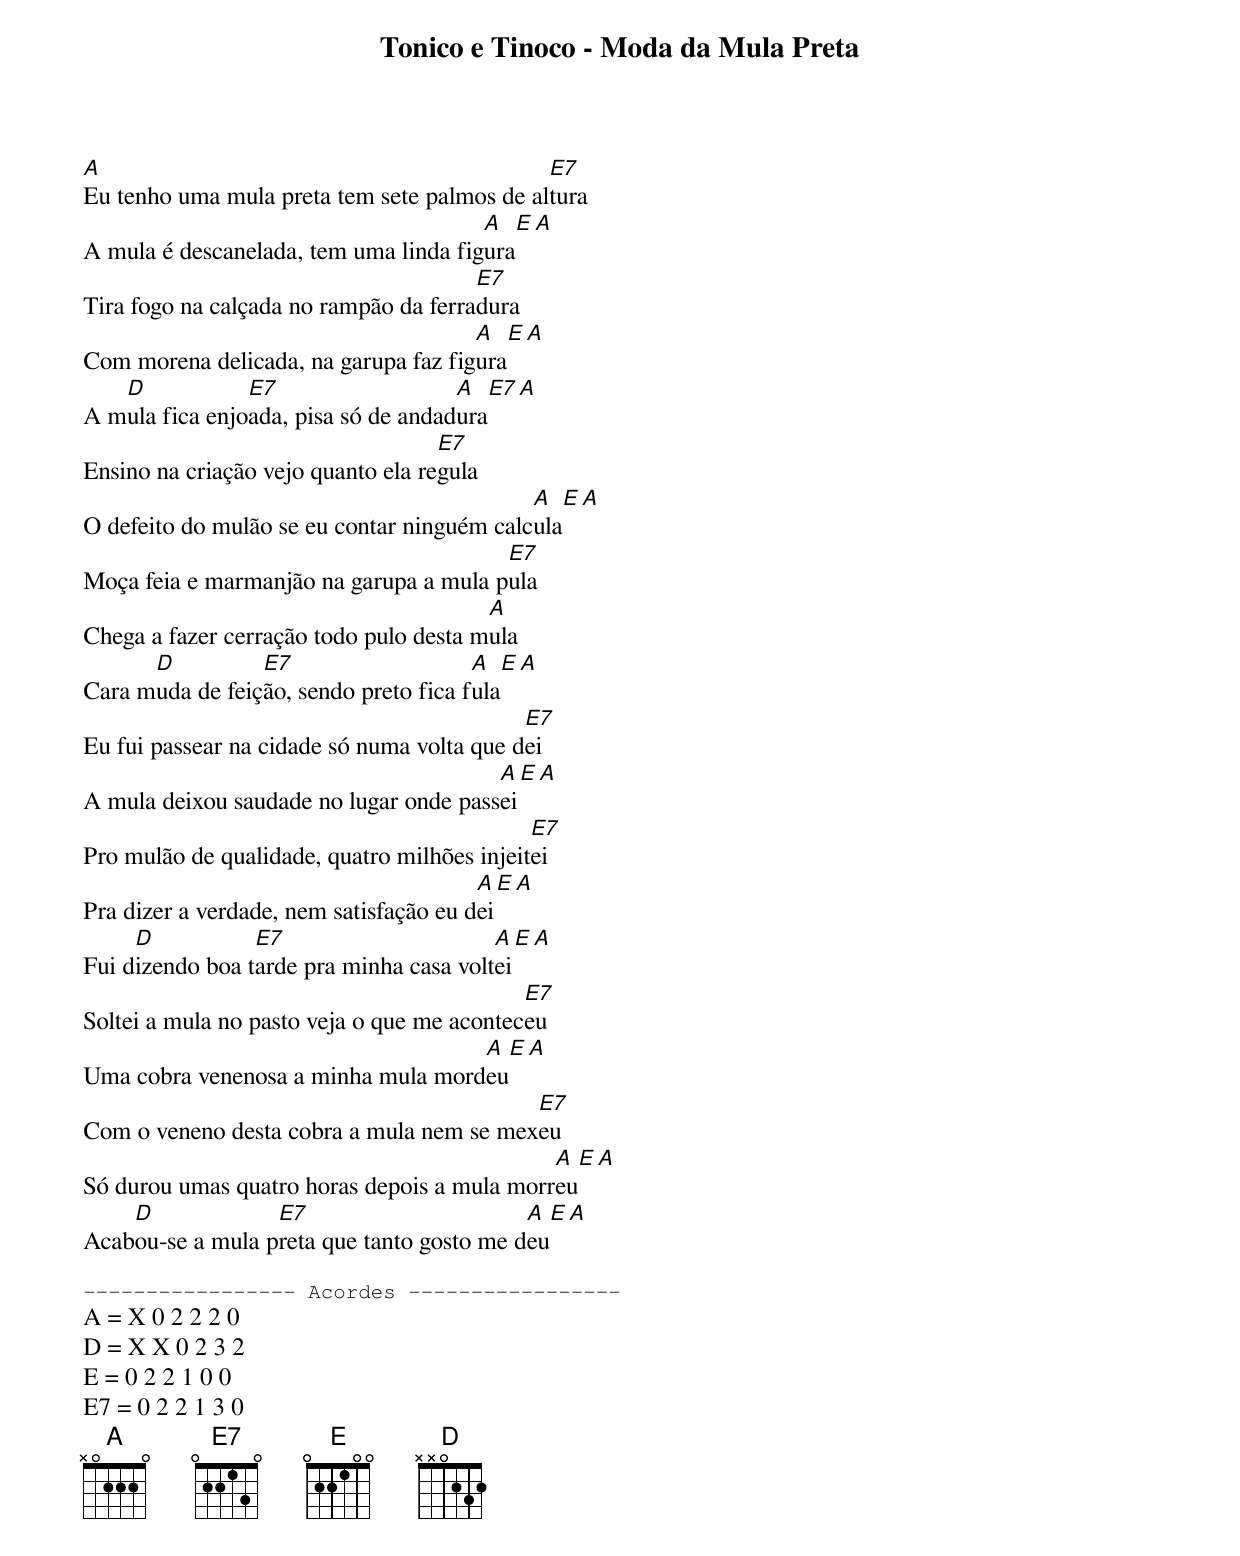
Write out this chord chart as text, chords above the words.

Tonico e Tinoco - Moda da Mula Preta

A                                            E7
Eu tenho uma mula preta tem sete palmos de altura
                                       A      E    A
A mula é descanelada, tem uma linda figura
                                       E7
Tira fogo na calçada no rampão da ferradura
                                      A     E    A
Com morena delicada, na garupa faz figura
   D            E7                   A     E7    A
A mula fica enjoada, pisa só de andadura
                                    E7
Ensino na criação vejo quanto ela regula
                                            A      E    A
O defeito do mulão se eu contar ninguém calcula
                                        E7
Moça feia e marmanjão na garupa a mula pula
                                        A
Chega a fazer cerração todo pulo desta mula
      D          E7                    A     E    A
Cara muda de feição, sendo preto fica fula
                                            E7
Eu fui passear na cidade só numa volta que dei
                                        A     E    A
A mula deixou saudade no lugar onde passei
                                             E7
Pro mulão de qualidade, quatro milhões injeitei
                                        A   E    A
Pra dizer a verdade, nem satisfação eu dei
     D           E7                      A    E    A
Fui dizendo boa tarde pra minha casa voltei
                                            E7
Soltei a mula no pasto veja o que me aconteceu
                                    A    E    A
Uma cobra venenosa a minha mula mordeu
                                          E7
Com o veneno desta cobra a mula nem se mexeu
                                             A    E    A
Só durou umas quatro horas depois a mula morreu
    D             E7                       A    E    A
Acabou-se a mula preta que tanto gosto me deu

----------------- Acordes -----------------
A = X 0 2 2 2 0
D = X X 0 2 3 2
E = 0 2 2 1 0 0
E7 = 0 2 2 1 3 0
